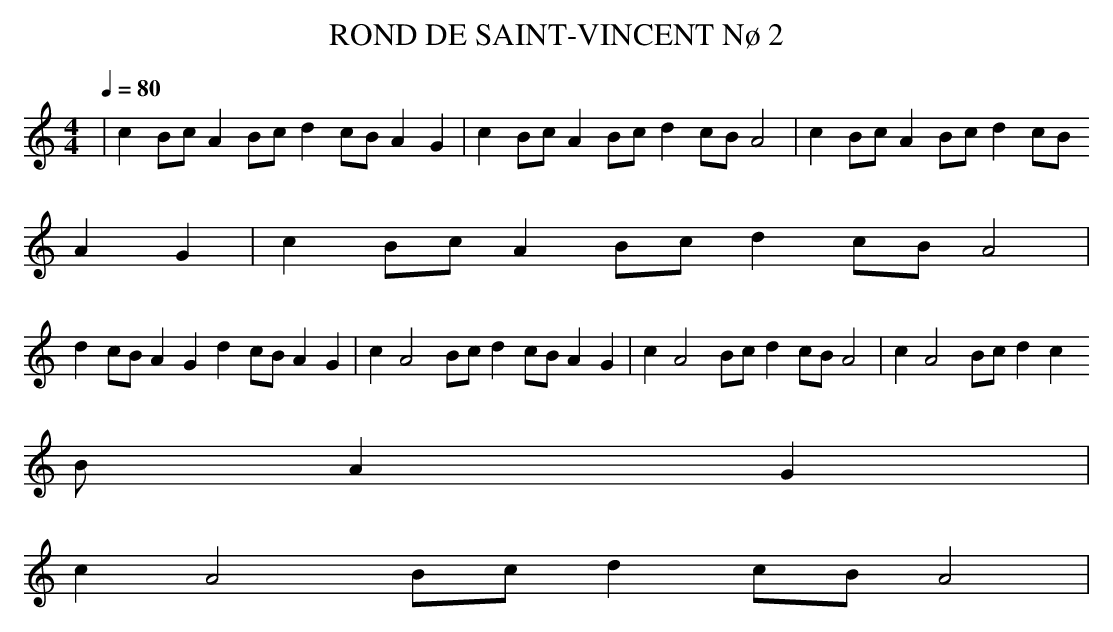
X:1
T:ROND DE SAINT-VINCENT Nø 2
M:4/4
L:1/4
Q:1/4=80
K:C
|cB/2c/2AB/2c/2 dc/2B/2AG|cB/2c/2AB/2c/2 dc/2B/2A2|cB/2c/2AB/2c/2 dc/2B/
2AG|cB/2c/2AB/2c/2 dc/2B/2A2|
dc/2B/2AG dc/2B/2AG|cA2B/2c/2 dc/2B/2AG|cA2B/2c/2 dc/2B/2A2|cA2B/2c/2 dc
/2B/2AG|
cA2B/2c/2 dc/2B/2A2|
